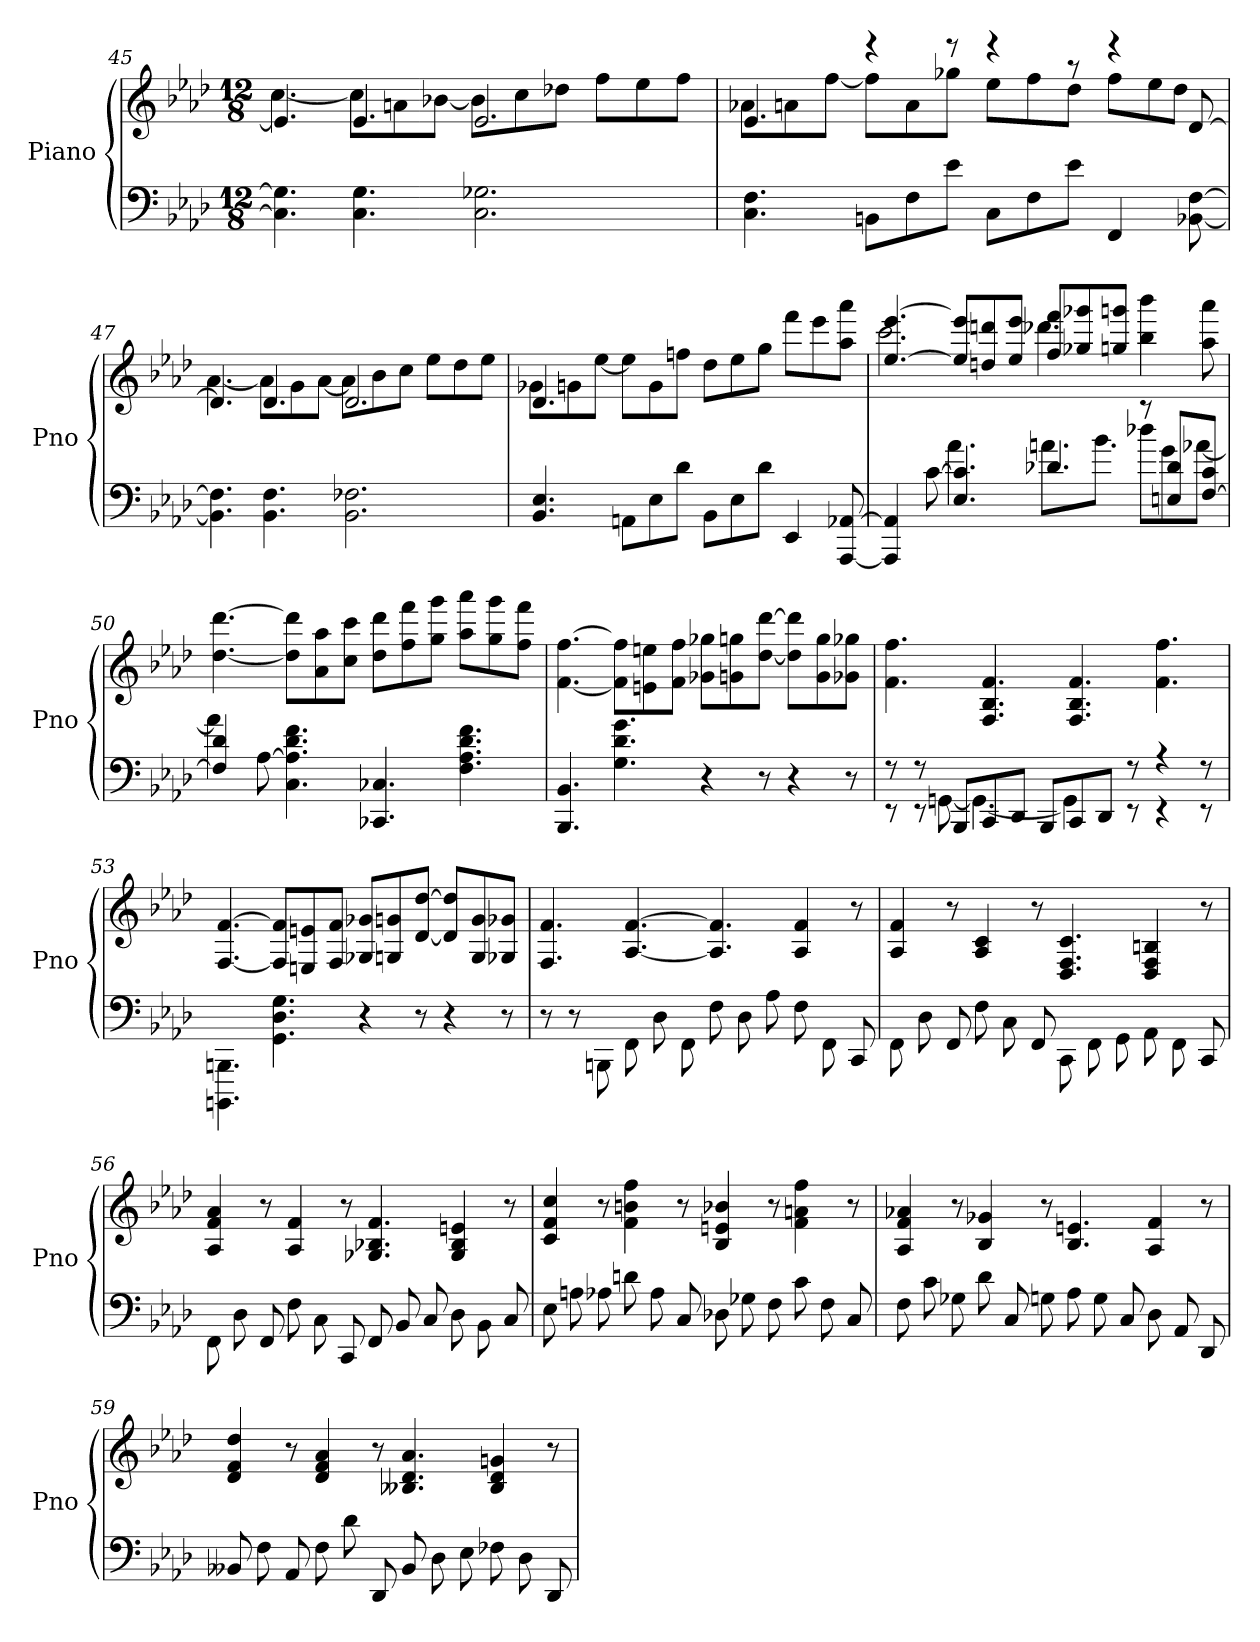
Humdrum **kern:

**kern	**kern
*part1	*part1
*staff2	*staff1
*I"Piano	*
*I'Pno	*
*clefF4	*clefG2
*k[b-e-a-d-]	*k[b-e-a-d-]
*f:	*f:
*M12/8	*M12/8
=45	=45
*	*^
4.C] 4.G]	4.e-]	[4.cc
4.C 4.G	4.e-	8ccL]
.	.	8an
.	.	[8b-XJ
2.C 2.G-X	2.e-	8b-L]
.	.	8cc
.	.	8dd-XJ
.	.	8ffL
.	.	8ee-
.	.	8ffJ
=46	=46	=46
4.C 4.F	4.e-	8a-XL
.	.	8an
.	.	[8ffJ
8BBnL	4r	8ffL]
8F	.	8a
8e-J	8r	8gg-XJ
8CL	4r	8ee-L
8F	.	8ff
8e-J	8r	8dd-J
4FF	4r	8ffL
.	.	8ee-
[8BB-X [8F	[8d-	8dd-J
=47	=47	=47
4.BB-] 4.F]	4.d-]	[4.a-
4.BB- 4.F	4.d-	8a-L]
.	.	8g
.	.	[8a-J
2.BB- 2.F-X	2.d-	8a-L]
.	.	8b-
.	.	8ccJ
.	.	8ee-L
.	.	8dd-
.	.	8ee-J
=48	=48	=48
4.BB- 4.E-	4.d-	8g-XL
.	.	8gn
.	.	[8ee-J
8AAnL	8ee-L]	1ryy
8E-	8g	.
8d-J	8ffnJ	.
8BB-L	8dd-L	.
8E-	8ee-	.
8d-J	8ggJ	.
4EE-	8fffL	.
.	8eee-	.
[8AAA- [8AA-X	8aa- 8aaa-J	8ryy
=49	=49	=49
*^	*	*
4AAA-] 4AA-]	4.ryy	[4.ee- [4.eee-	2.ccc
[8c	.	.	.
4.E- 4.c]	4.a-	8ee-] 8eee-]L	.
.	.	8ddn 8dddn	.
.	.	8ee- 8eee-J	.
4.d-X	8.anL	8ff 8fffL	4.ddd-X
.	.	8gg-X 8ggg-X	.
.	8.b-J	.	.
.	.	8ggn 8gggnJ	.
8r	8dd-XL	4bb- 4bbb-	4.ryy
8En 8d-L	8g	.	.
[8F 8cJ	[8a-XJ	8aa- 8aaa-	.
*	*	*v	*v
=50	=50	=50
4F] 4d-	4a-]	[4.dd- [4.ddd-
[8A-	1ryy	.
4.C 4.A-] 4.d- 4.f	.	8dd-] 8ddd-]L
.	.	8a- 8aa-
.	.	8cc 8cccJ
4.CC-X 4.C-X	.	8dd- 8ddd-L
.	.	8ff 8fff
.	.	8gg 8gggJ
4.F 4.A- 4.d- 4.f	.	8aa- 8aaa-L
.	4ryy	8gg 8ggg
.	.	8ff 8fffJ
*v	*v	*
=51	=51
4.BBB- 4.BB-	[4.f [4.ff
4.G 4.d- 4.g	8f] 8ff]L
.	8en 8een
.	8f 8ffJ
4r	8g-X 8gg-XL
.	8gn 8ggn
8r	[8dd- [8ddd-J
4r	8dd-] 8ddd-]L
.	8g 8gg
8r	8g-X 8gg-XJ
=52	=52
*^	*
8r	8r	4.f 4.ff
8r	8r	.
8BBB-L	[8GGn	.
8CC	4.GG_	4.F 4.B- 4.f
8DD-J	.	.
8BBB-L	.	.
8CC	4GG]	4.F 4.B- 4.f
8DD-J	.	.
8r	8r	.
4r	4r	4.f 4.ff
8r	8r	.
*v	*v	*
=53	=53
4.BBBBn\ 4.BBBn\	[4.F/ [4.f/
4.GG\ 4.D-\ 4.G\	8F]/ 8f]/L
.	8En/ 8en/
.	8F/ 8f/J
4r	8G-X 8g-XL
.	8Gn/ 8gn/
8r	[8d-/ [8dd-/J
4r	8d-]/ 8dd-]/L
.	8G/ 8g/
8r	8G-X 8g-XJ
=54	=54
8r	4.F/ 4.f/
8r	.
8BBBn\	.
8FF\	[4.A-/ [4.f/
8D-\	.
8FF\	.
8F\	4.A-]/ 4.f]/
8D-\	.
8A-\	.
8F\	4A-/ 4f/
8FF\	.
8CC	8r
=55	=55
8FF\	4A-/ 4f/
8D-\	.
8FF	8r
8F\	4A-/ 4c/
8C\	.
8FF	8r
8CC\	4.D-/ 4.F/ 4.c/
8FF\	.
8GG\	.
8AA-\	4D-/ 4F/ 4Bn/
8FF\	.
8CC	8r
=56	=56
8FF\	4A-/ 4f/ 4a-/
8D-\	.
8FF	8r
8F\	4A-/ 4f/
8C\	.
8CC	8r
8FF	4.G-X 4.B-X 4.f
8BB-	.
8C	.
8D-\	4G-/ 4B-/ 4en/
8BB-\	.
8C	8r
=57	=57
8E-	4c 4f 4cc
8An	.
8A-X	8r
8dn	4f 4bn 4ff
8A-	.
8C	8r
8D-X	4B- 4en 4b-X
8G-X	.
8F	8r
8c	4f 4an 4ff
8F	.
8C	8r
=58	=58
8F	4A- 4f 4a-X
8c	.
8G-X	8r
8d-	4B- 4g-X
8C	.
8Gn	8r
8A-	4.B- 4.en
8G	.
8C	.
8D-	4A- 4f
8AA-	.
8DD-	8r
=59	=59
8BB--X	4d- 4f 4dd-
8F	.
8AA-	8r
8F	4d- 4f 4a-
8d-	.
8DD-	8r
8BB--	4.B--X 4.d- 4.a-
8D-	.
8E-	.
8F-X	4B-- 4d- 4gn
8D-	.
8DD-	8r
=	=
*-	*-
